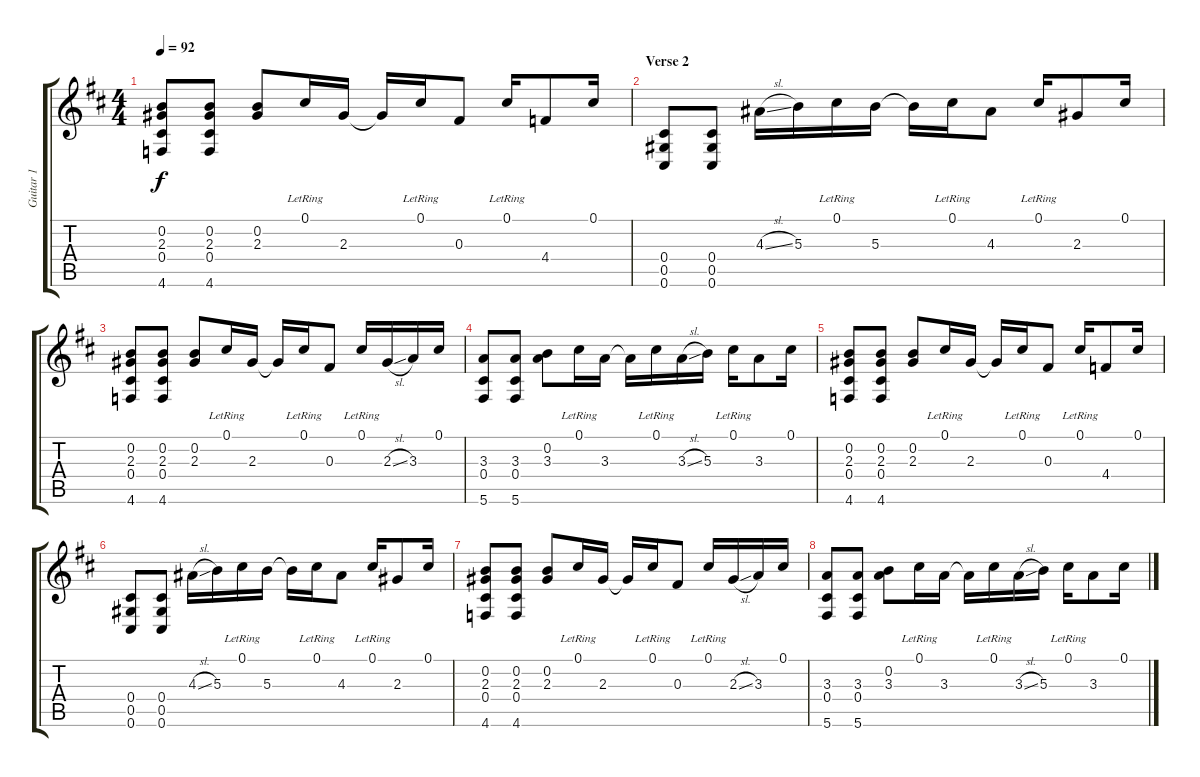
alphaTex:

\track ("Guitar 1" "Guitar 1") {instrument acousticguitarnylon}
\staff {score tabs}
\tuning (Db4 B3 Gb3 Db3 Ab2 Db2) {hide}
\ts (4 4)
\tempo 92
\clef g2
\ks d
(0.2 2.3 0.4 4.6).8{dy f} (0.2 2.3 0.4 4.6).8 (0.2 2.3).8 0.1{lr}.16 2.3.16 2.3{t}.16 0.1{lr}.16 0.3.8 0.1{lr}.16 4.4.8 0.1.16 |
\section ("" "Verse 2")
(0.4 0.5 0.6).8 (0.4 0.5 0.6).8 4.3{sl}.16 5.3.16 0.1{lr}.16 5.3.16 5.3{t}.16 0.1{lr}.16 4.3.8 0.1{lr}.16 2.3.8 0.1.16 |
(0.2 2.3 0.4 4.6).8 (0.2 2.3 0.4 4.6).8 (0.2 2.3).8 0.1{lr}.16 2.3.16 2.3{t}.16 0.1{lr}.16 0.3.8 0.1{lr}.16 2.3{sl}.16 3.3.16 0.1.16 |
(3.3 0.4 5.6).8 (3.3 0.4 5.6).8 (0.2 3.3).8 0.1{lr}.16 3.3.16 3.3{t}.16 0.1{lr}.16 3.3{sl}.16 5.3.16 0.1{lr}.16 3.3.8 0.1.16 |
(0.2 2.3 0.4 4.6).8 (0.2 2.3 0.4 4.6).8 (0.2 2.3).8 0.1{lr}.16 2.3.16 2.3{t}.16 0.1{lr}.16 0.3.8 0.1{lr}.16 4.4.8 0.1.16 |
(0.4 0.5 0.6).8 (0.4 0.5 0.6).8 4.3{sl}.16 5.3.16 0.1{lr}.16 5.3.16 5.3{t}.16 0.1{lr}.16 4.3.8 0.1{lr}.16 2.3.8 0.1.16 |
(0.2 2.3 0.4 4.6).8 (0.2 2.3 0.4 4.6).8 (0.2 2.3).8 0.1{lr}.16 2.3.16 2.3{t}.16 0.1{lr}.16 0.3.8 0.1{lr}.16 2.3{sl}.16 3.3.16 0.1.16 |
(3.3 0.4 5.6).8 (3.3 0.4 5.6).8 (0.2 3.3).8 0.1{lr}.16 3.3.16 3.3{t}.16 0.1{lr}.16 3.3{sl}.16 5.3.16 0.1{lr}.16 3.3.8 0.1.16
